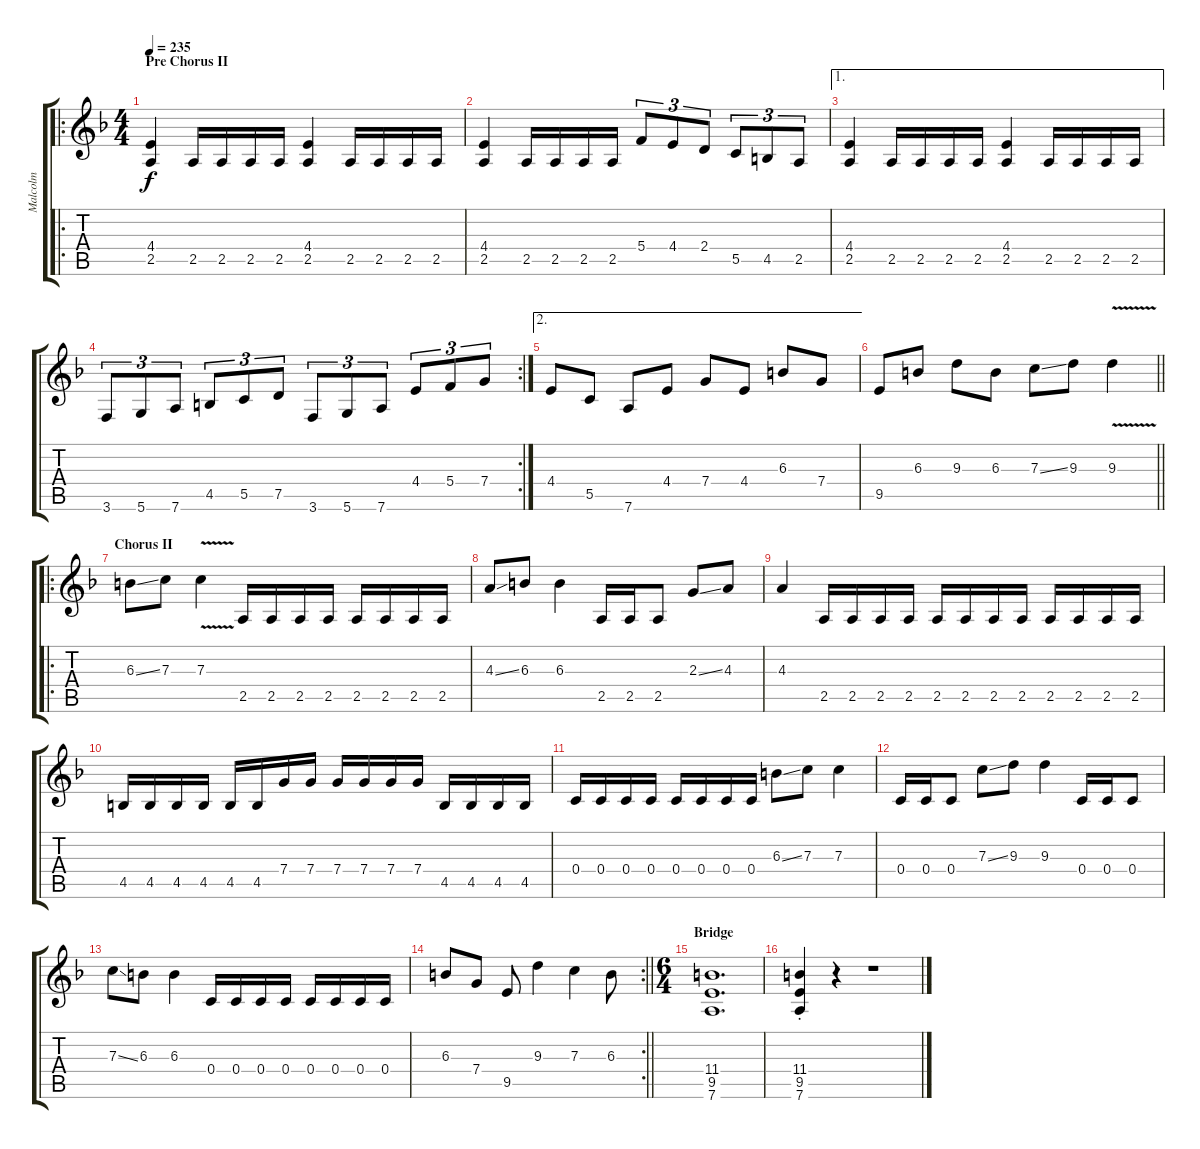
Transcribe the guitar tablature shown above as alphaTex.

\track ("Malcolm" "Malcolm") {instrument overdrivenguitar}
\staff {score tabs}
\tuning (D4 A3 F3 C3 G2 D2) {hide}
\ro
\ts (4 4)
\section ("" "Pre Chorus II")
\tempo 235
\clef g2
\ks f
(4.4 2.5).4{dy f} 2.5.16 2.5.16 2.5.16 2.5.16 (4.4 2.5).4 2.5.16 2.5.16 2.5.16 2.5.16 |
(4.4 2.5).4 2.5.16 2.5.16 2.5.16 2.5.16 5.4.8{tu (3 2)} 4.4.8{tu (3 2)} 2.4.8{tu (3 2)} 5.5.8{tu (3 2)} 4.5.8{tu (3 2)} 2.5.8{tu (3 2)} |
\ae 1
(4.4 2.5).4 2.5.16 2.5.16 2.5.16 2.5.16 (4.4 2.5).4 2.5.16 2.5.16 2.5.16 2.5.16 |
\rc 2
3.6.8{tu (3 2)} 5.6.8{tu (3 2)} 7.6.8{tu (3 2)} 4.5.8{tu (3 2)} 5.5.8{tu (3 2)} 7.5.8{tu (3 2)} 3.6.8{tu (3 2)} 5.6.8{tu (3 2)} 7.6.8{tu (3 2)} 4.4.8{tu (3 2)} 5.4.8{tu (3 2)} 7.4.8{tu (3 2)} |
\ae 2
4.4.8 5.5.8 7.6.8 4.4.8 7.4.8 4.4.8 6.3.8 7.4.8 |
\barLineRight lightlight
9.5.8 6.3.8 9.3.8 6.3.8 7.3{ss}.8 9.3.8 9.3{v}.4 |
\ro
\section ("" "Chorus II")
6.3{ss}.8 7.3.8 7.3{v}.4 2.5.16 2.5.16 2.5.16 2.5.16 2.5.16 2.5.16 2.5.16 2.5.16 |
4.3{ss}.8 6.3.8 6.3.4 2.5.16 2.5.16 2.5.8 2.3{ss}.8 4.3.8 |
4.3.4 2.5.16 2.5.16 2.5.16 2.5.16 2.5.16 2.5.16 2.5.16 2.5.16 2.5.16 2.5.16 2.5.16 2.5.16 |
4.5.16 4.5.16 4.5.16 4.5.16 4.5.16 4.5.16 7.4.16 7.4.16 7.4.16 7.4.16 7.4.16 7.4.16 4.5.16 4.5.16 4.5.16 4.5.16 |
0.4.16 0.4.16 0.4.16 0.4.16 0.4.16 0.4.16 0.4.16 0.4.16 6.3{ss}.8 7.3.8 7.3.4 |
0.4.16 0.4.16 0.4.8 7.3{ss}.8 9.3.8 9.3.4 0.4.16 0.4.16 0.4.8 |
7.3{ss}.8 6.3.8 6.3.4 0.4.16 0.4.16 0.4.16 0.4.16 0.4.16 0.4.16 0.4.16 0.4.16 |
\rc 2
\barLineRight lightlight
6.3.8 7.4.8 9.5.8 9.3.4 7.3.4 6.3.8 |
\ts (6 4)
\section ("" "Bridge")
(11.4 9.5 7.6).1{d} |
(11.4{st} 9.5 7.6).4 r.4 r.1
